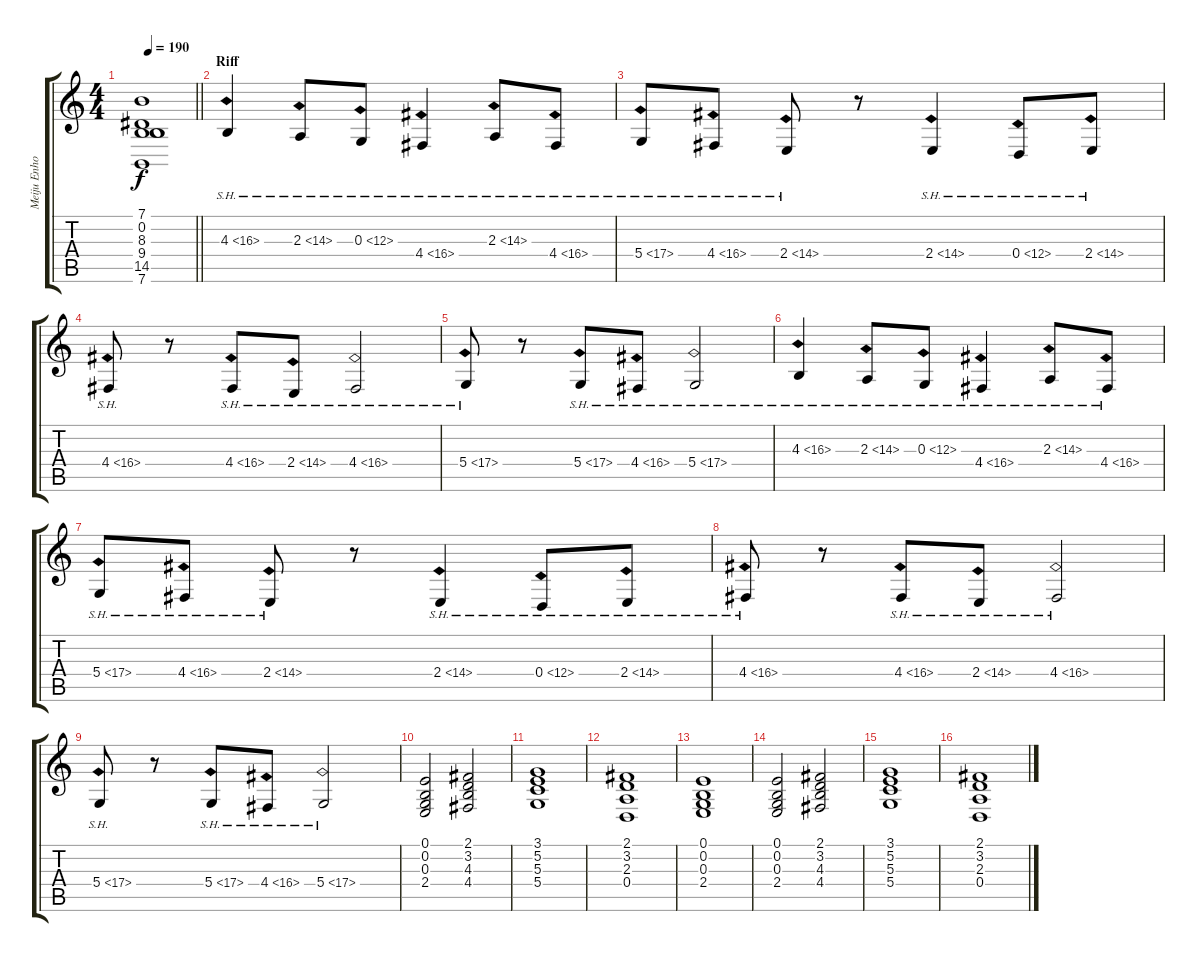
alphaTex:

\track ("Meiju Enho" "Meiju Enho") {instrument synthstrings1}
\staff {score tabs}
\tuning (E4 B3 G3 D3 A2 E2) {hide}
\ts (4 4)
\tempo 190
\clef g2
\barLineRight lightlight
\ks c
(7.1 0.2 8.3 9.4 14.5 7.6).1{dy f instrument choiraahs} |
\section ("" "Riff")
4.3{sh 12}.4{volume 16 instrument stringensemble1} 2.3{sh 12}.8 0.3{sh 12}.8 4.4{sh 12}.4 2.3{sh 12}.8 4.4{sh 12}.8 |
5.4{sh 12}.8 4.4{sh 12}.8 2.4{sh 12}.8 r.8 2.4{sh 12}.4 0.4{sh 12}.8 2.4{sh 12}.8 |
4.4{sh 12}.8 r.8 4.4{sh 12}.8 2.4{sh 12}.8 4.4{sh 12}.2 |
5.4{sh 12}.8 r.8 5.4{sh 12}.8 4.4{sh 12}.8 5.4{sh 12}.2 |
4.3{sh 12}.4 2.3{sh 12}.8 0.3{sh 12}.8 4.4{sh 12}.4 2.3{sh 12}.8 4.4{sh 12}.8 |
5.4{sh 12}.8 4.4{sh 12}.8 2.4{sh 12}.8 r.8 2.4{sh 12}.4 0.4{sh 12}.8 2.4{sh 12}.8 |
4.4{sh 12}.8 r.8 4.4{sh 12}.8 2.4{sh 12}.8 4.4{sh 12}.2 |
5.4{sh 12}.8 r.8 5.4{sh 12}.8 4.4{sh 12}.8 5.4{sh 12}.2 |
(0.1 0.2 0.3 2.4).2{volume 15 instrument synthstrings1} (2.1 3.2 4.3 4.4).2 |
(3.1 5.2 5.3 5.4).1 |
(2.1 3.2 2.3 0.4).1 |
(0.1 0.2 0.3 2.4).1 |
(0.1 0.2 0.3 2.4).2{volume 15 instrument synthstrings1} (2.1 3.2 4.3 4.4).2 |
(3.1 5.2 5.3 5.4).1 |
(2.1 3.2 2.3 0.4).1
